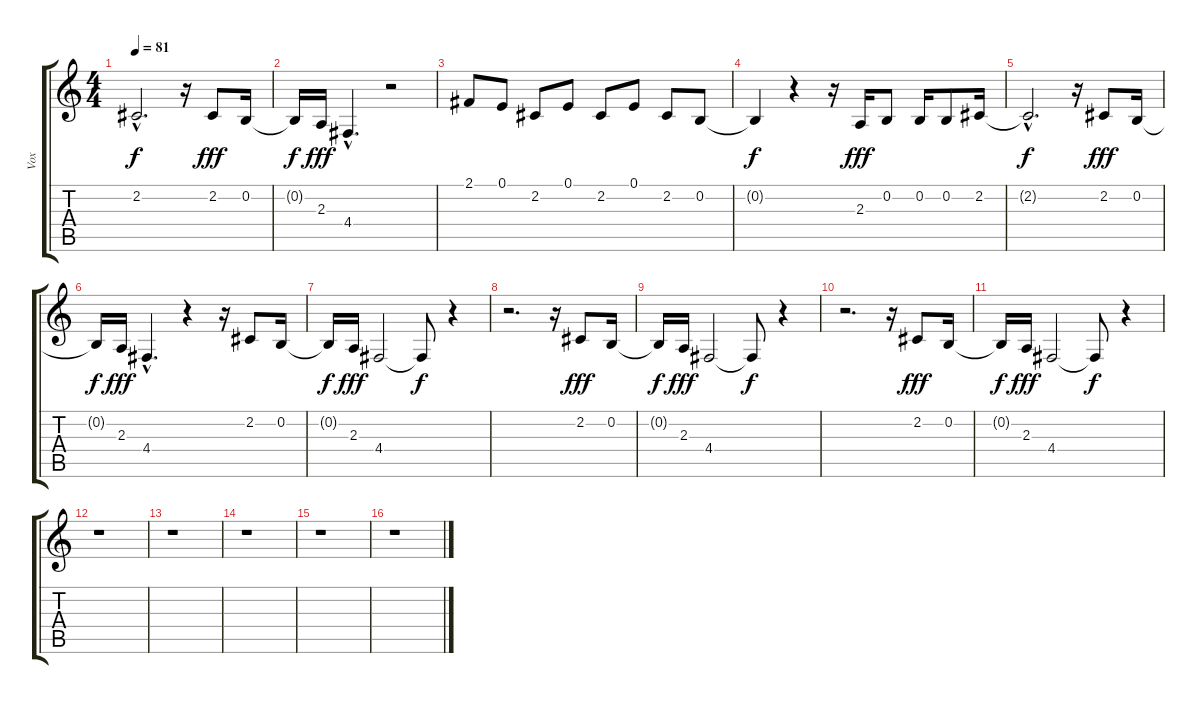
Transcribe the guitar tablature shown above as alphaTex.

\track ("Vox" "Vox") {instrument bassoon}
\staff {score tabs}
\tuning (E4 B3 G3 D3 A2 E2) {hide}
\ts (4 4)
\tempo 81
\clef g2
\ks c
2.2{hac t}.2{d dy f} r.16 2.2.8{dy fff} 0.2.16 |
0.2{t}.16{dy f} 2.3.16{dy fff} 4.4{hac}.4{d} r.2 |
2.1.8 0.1.8 2.2.8 0.1.8 2.2.8 0.1.8 2.2.8 0.2.8 |
0.2{t}.4{dy f} r.4 r.16 2.3.16{dy fff} 0.2.8 0.2.16 0.2.8 2.2.16 |
2.2{hac t}.2{d dy f} r.16 2.2.8{dy fff} 0.2.16 |
0.2{t}.16{dy f} 2.3.16{dy fff} 4.4{hac}.4{d} r.4 r.16 2.2.8 0.2.16 |
0.2{t}.16{dy f} 2.3.16{dy fff} 4.4.2 4.4{t}.8{dy f} r.4 |
r.2{d} r.16 2.2.8{dy fff} 0.2.16 |
0.2{t}.16{dy f} 2.3.16{dy fff} 4.4.2 4.4{t}.8{dy f} r.4 |
r.2{d} r.16 2.2.8{dy fff} 0.2.16 |
0.2{t}.16{dy f} 2.3.16{dy fff} 4.4.2 4.4{t}.8{dy f} r.4 |
r.1 |
r.1 |
r.1 |
r.1 |
r.1
